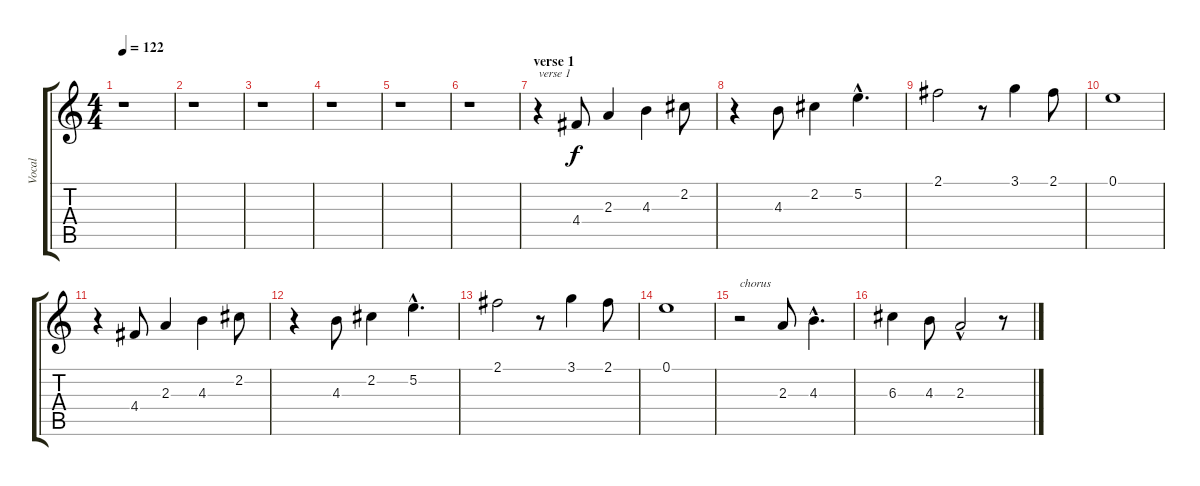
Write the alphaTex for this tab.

\track ("Vocal" "Vocal") {instrument contrabass}
\staff {score tabs}
\tuning (E4 B3 G3 D3 A2 E2) {hide}
\ts (4 4)
\tempo 122
\clef g2
\ks c
r.1{dy f} |
r.1 |
r.1 |
r.1 |
r.1 |
r.1 |
\section ("" "verse 1")
r.4{txt "verse 1"} 4.4.8 2.3.4 4.3.4 2.2.8 |
r.4 4.3.8 2.2.4 5.2{hac}.4{d} |
2.1.2 r.8 3.1.4 2.1.8 |
0.1.1 |
r.4 4.4.8 2.3.4 4.3.4 2.2.8 |
r.4 4.3.8 2.2.4 5.2{hac}.4{d} |
2.1.2 r.8 3.1.4 2.1.8 |
0.1.1 |
r.2{txt "chorus"} 2.3.8 4.3{hac}.4{d} |
6.3.4 4.3.8 2.3{hac}.2 r.8
